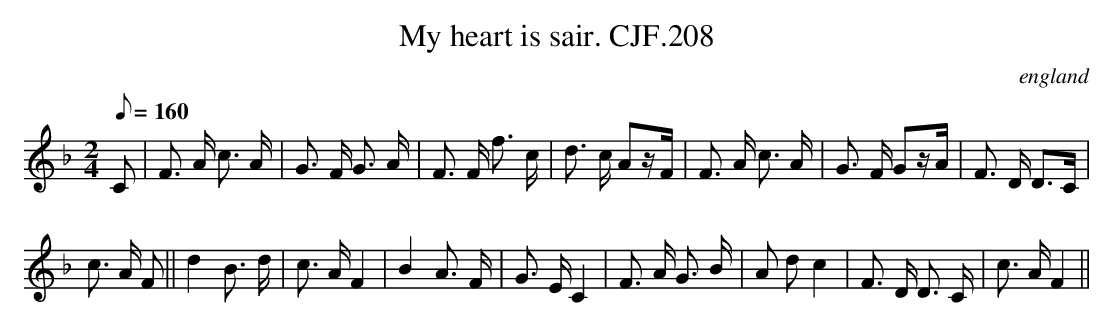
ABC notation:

X:1
T:My heart is sair. CJF.208
O:england
M:2/4
L:1/8
Q:160
K:F
C|F> A c> A|G> F G> A|F> F f> c|d> c Az/F/|F> A c> A|\
G> F Gz/A/|F> D D>C|
c> A F||d2B> d|c> A F2|B2A> F|G> E C2|F> A G> B|\
A dhc2|F> D D> C|c> AF2||
